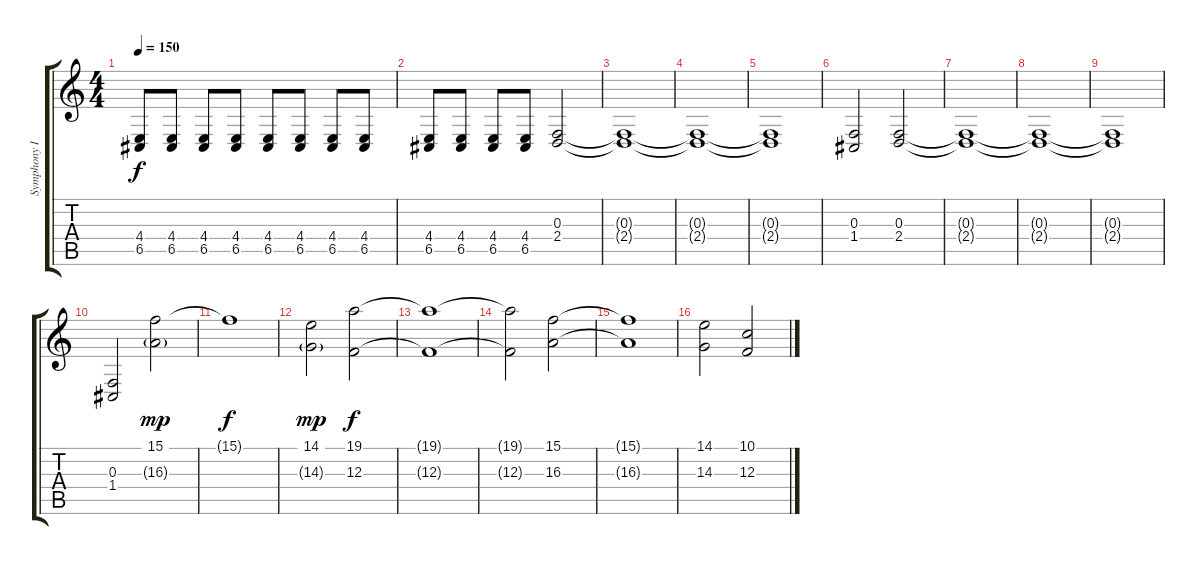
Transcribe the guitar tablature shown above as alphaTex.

\track ("Symphony I" "Symphony I") {instrument violin}
\staff {score tabs}
\tuning (D4 A3 F3 C3 G2 C2) {hide}
\ts (4 4)
\tempo 150
\clef g2
\ks c
(4.4 6.5).8{dy f} (4.4 6.5).8 (4.4 6.5).8 (4.4 6.5).8 (4.4 6.5).8 (4.4 6.5).8 (4.4 6.5).8 (4.4 6.5).8 |
(4.4 6.5).8 (4.4 6.5).8 (4.4 6.5).8 (4.4 6.5).8 (0.3 2.4).2{volume 10 instrument stringensemble2} |
(0.3{t} 2.4{t}).1 |
(0.3{t} 2.4{t}).1 |
(0.3{t} 2.4{t}).1 |
(0.3 1.4).2 (0.3 2.4).2 |
(0.3{t} 2.4{t}).1 |
(0.3{t} 2.4{t}).1 |
(0.3{t} 2.4{t}).1 |
(0.3 1.4).2 (15.1 16.3{g}).2{dy mp instrument synthstrings1} |
15.1{t}.1{dy f} |
(14.1 14.3{g}).2{dy mp} (19.1 12.3).2{dy f} |
(19.1{t} 12.3{t}).1 |
(19.1{t} 12.3{t}).2 (15.1 16.3).2 |
(15.1{t} 16.3{t}).1 |
(14.1 14.3).2 (10.1 12.3).2
